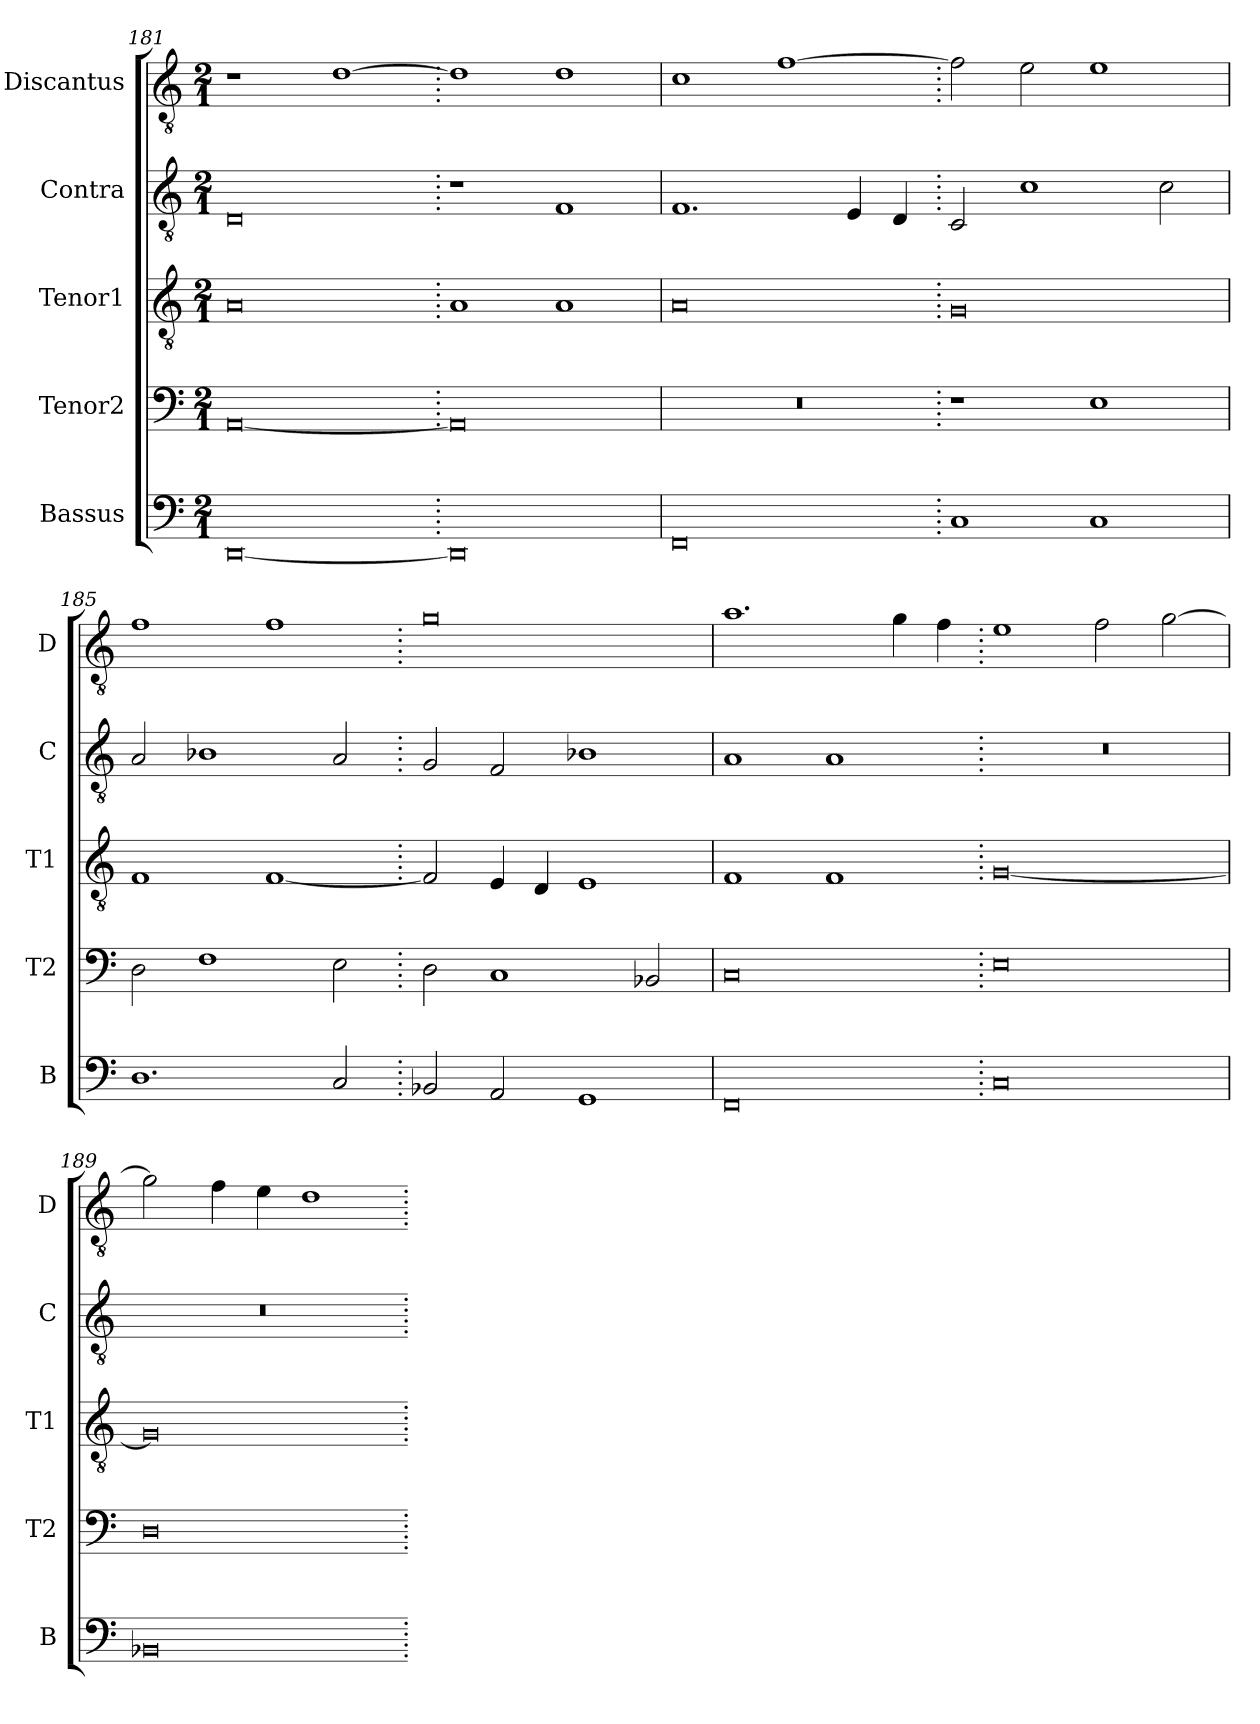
**kern	**kern	**kern	**kern	**kern
*part5	*part4	*part3	*part2	*part1
*staff5	*staff4	*staff3	*staff2	*staff1
*I"Bassus	*I"Tenor2	*I"Tenor1	*I"Contra	*I"Discantus
*I'B	*I'T2	*I'T1	*I'C	*I'D
*clefF4	*clefF4	*clefGv2	*clefGv2	*clefGv2
*k[]	*k[]	*k[]	*k[]	*k[]
*M2/1	*M2/1	*M2/1	*M2/1	*M2/1
=181	=181	=181	=181	=181
[0DD	[0AA	0A	0D	1r
.	.	.	.	[1d
=182.	=182.	=182.	=182.	=182.
0DD]	0AA]	1A	1r	1d]
.	.	1A	1F	1d
=183	=183	=183	=183	=183
0FF	0r	0A	1.F	1c
.	.	.	.	[1f
.	.	.	4E/	.
.	.	.	4D/	.
=184.	=184.	=184.	=184.	=184.
1C	1r	0G	2C/	2f\]
.	.	.	1c	2e\
1C	1E	.	.	1e
.	.	.	2c\	.
=185	=185	=185	=185	=185
1.D	2D\	1F	2A/	1f
.	1F	.	1B-X	.
.	.	[1F	.	1f
2C/	2E\	.	2A/	.
=186.	=186.	=186.	=186.	=186.
2BB-X/	2D\	2F/]	2G/	0g
2AA/	1C	4E/	2F/	.
.	.	4D/	.	.
1GG	.	1E	1B-X	.
.	2BB-X/	.	.	.
=187	=187	=187	=187	=187
0FF	0C	1F	1A	1.a
.	.	1F	1A	.
.	.	.	.	4g\
.	.	.	.	4f\
=188.	=188.	=188.	=188.	=188.
0C	0E	[0G	0r	1e
.	.	.	.	2f\
.	.	.	.	[2g\
=189	=189	=189	=189	=189
0BB-X	0D	0G]	0r	2g\]
.	.	.	.	4f\
.	.	.	.	4e\
.	.	.	.	1d
=.	=.	=.	=.	=.
*-	*-	*-	*-	*-
